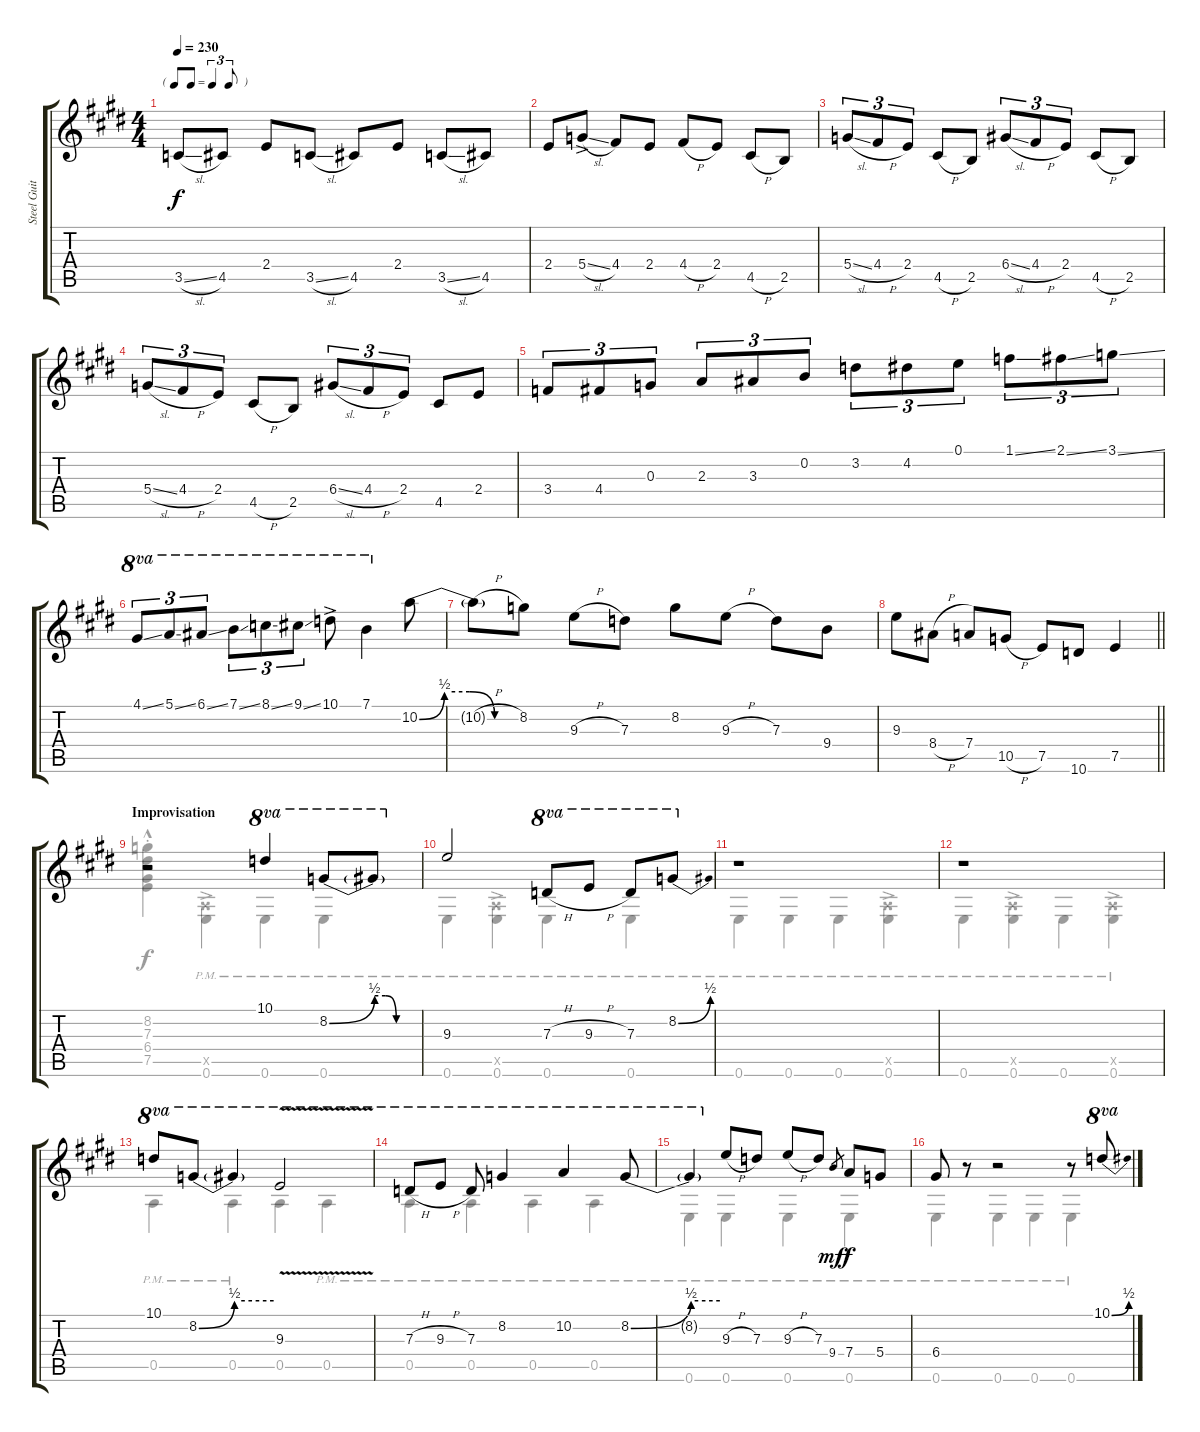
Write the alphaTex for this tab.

\track ("Steel Guitar" "Steel Guit") {instrument acousticguitarsteel}
\staff {score tabs}
\tuning (E4 B3 G3 D3 A2 E2) {hide}
\voice
\ts (4 4)
\tf triplet8th
\tempo 230
\clef g2
\ks e
3.5{sl}.8{dy f} 4.5.8 2.4.8 3.5{sl}.8 4.5.8 2.4.8 3.5{sl}.8 4.5.8 |
2.4.8 5.4{sl ac}.8 4.4.8 2.4.8 4.4{h}.8 2.4.8 4.5{h}.8 2.5.8 |
5.4{sl}.8{tu (3 2)} 4.4{h}.8{tu (3 2)} 2.4.8{tu (3 2)} 4.5{h}.8 2.5.8 6.4{sl}.8{tu (3 2)} 4.4{h}.8{tu (3 2)} 2.4.8{tu (3 2)} 4.5{h}.8 2.5.8 |
5.4{sl}.8{tu (3 2)} 4.4{h}.8{tu (3 2)} 2.4.8{tu (3 2)} 4.5{h}.8 2.5.8 6.4{sl}.8{tu (3 2)} 4.4{h}.8{tu (3 2)} 2.4.8{tu (3 2)} 4.5.8 2.4.8 |
3.4.8{tu (3 2)} 4.4.8{tu (3 2)} 0.3.8{tu (3 2)} 2.3.8{tu (3 2)} 3.3.8{tu (3 2)} 0.2.8{tu (3 2)} 3.2.8{tu (3 2)} 4.2.8{tu (3 2)} 0.1.8{tu (3 2)} 1.1{ss}.8{tu (3 2)} 2.1{ss}.8{tu (3 2)} 3.1{ss}.8{tu (3 2)} |
4.1{ss}.8{tu (3 2) ot 8va} 5.1{ss}.8{tu (3 2) ot 8va} 6.1{ss}.8{tu (3 2) ot 8va} 7.1{ss}.8{tu (3 2) ot 8va} 8.1{ss}.8{tu (3 2) ot 8va} 9.1{ss}.8{tu (3 2) ot 8va} 10.1{ac}.8{ot 8va} 7.1.4{ot 8va} 10.2{be (custom 0 0 15 2 30 2 45 0 60 0)}.8 |
10.2{h t}.8 8.2.8 9.3{h}.8 7.3.8 8.2.8 9.3{h}.8 7.3.8 9.4.8 |
\barLineRight lightlight
9.3.8 8.4{h}.8 7.4.8 10.5{h}.8 7.5.8 10.6.8 7.5.4 |
\section ("" "Improvisation")
r.2 10.1.4{ot 8va} 8.2{be (bend 0 0 60 2)}.8{ot 8va} 8.2{be (custom 0 2 15 2 30 0 60 0) t}.8{ot 8va} |
9.3.2 7.3{h}.8{ot 8va} 9.3{h}.8{ot 8va} 7.3.8{ot 8va} 8.2{be (bend 0 0 60 2)}.8{ot 8va} |
r.1 |
r.1 |
10.1.8{ot 8va} 8.2{be (bend 0 0 60 2)}.8{ot 8va} 8.2{be (hold 0 2 60 2) t}.4{ot 8va} 9.3{v}.2{ot 8va} |
7.3{h}.8{ot 8va} 9.3{h}.8{ot 8va} 7.3.8{ot 8va} 8.2.4{ot 8va} 10.2.4{ot 8va} 8.2{be (bend 0 0 60 2)}.8{ot 8va} |
8.2{be (hold 0 2 60 2) t}.4{ot 8va} 9.3{h}.8 7.3.8 9.3{h}.8 7.3.8 9.4.8{gr dy mf} 7.4.8{dy f} 5.4.8 |
6.4.8 r.8 r.2 r.8 10.1{be (bend 0 0 60 2)}.8{ot 8va}
\voice
\clef g2
\ottava regular
\simile none
\ks e
|
|
|
|
|
|
|
\barLineRight lightlight
|
(8.2{hac st} 7.3{hac st} 6.4{hac st} 7.5{hac st}).4 (0.5{ac pm x} 0.6{ac pm}).4 0.6{pm}.4 0.6{pm}.4 |
0.6{pm}.4 (0.5{ac pm x} 0.6{ac pm}).4 0.6{pm}.4 0.6{pm}.4 |
0.6{pm}.4 0.6{pm}.4 0.6{pm}.4 (0.5{ac pm x} 0.6{ac pm}).4 |
0.6{pm}.4 (0.5{ac pm x} 0.6{ac pm}).4 0.6{pm}.4 (0.5{ac pm x} 0.6{ac pm}).4 |
0.5{pm}.4 0.5{pm}.4 0.5.4 0.5{pm}.4 |
0.5{pm}.4 0.5{pm}.4 0.5{pm}.4 0.5{pm}.4 |
0.6{pm}.4 0.6{pm}.4 0.6{pm}.4 0.6{pm}.4 |
0.6{pm}.4 0.6{pm}.4 0.6{pm}.4 0.6{pm}.4
